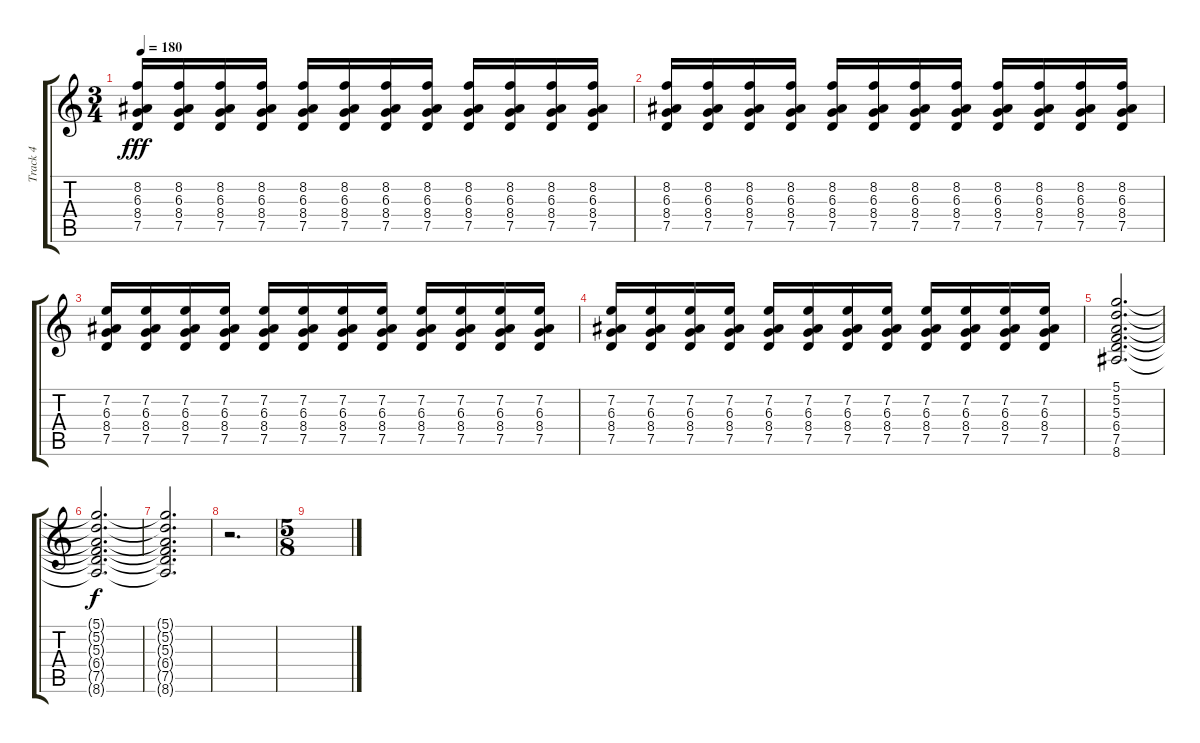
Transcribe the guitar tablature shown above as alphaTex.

\track ("Track 4" "Track 4") {instrument distortionguitar}
\staff {score tabs}
\tuning (D4 A3 E3 B2 G2 D2) {hide}
\ts (3 4)
\tempo 180
\clef g2
\ks c
(8.2 6.3 8.4 7.5).16{dy fff} (8.2 6.3 8.4 7.5).16 (8.2 6.3 8.4 7.5).16 (8.2 6.3 8.4 7.5).16 (8.2 6.3 8.4 7.5).16 (8.2 6.3 8.4 7.5).16 (8.2 6.3 8.4 7.5).16 (8.2 6.3 8.4 7.5).16 (8.2 6.3 8.4 7.5).16 (8.2 6.3 8.4 7.5).16 (8.2 6.3 8.4 7.5).16 (8.2 6.3 8.4 7.5).16 |
(8.2 6.3 8.4 7.5).16 (8.2 6.3 8.4 7.5).16 (8.2 6.3 8.4 7.5).16 (8.2 6.3 8.4 7.5).16 (8.2 6.3 8.4 7.5).16 (8.2 6.3 8.4 7.5).16 (8.2 6.3 8.4 7.5).16 (8.2 6.3 8.4 7.5).16 (8.2 6.3 8.4 7.5).16 (8.2 6.3 8.4 7.5).16 (8.2 6.3 8.4 7.5).16 (8.2 6.3 8.4 7.5).16 |
(7.2 6.3 8.4 7.5).16 (7.2 6.3 8.4 7.5).16 (7.2 6.3 8.4 7.5).16 (7.2 6.3 8.4 7.5).16 (7.2 6.3 8.4 7.5).16 (7.2 6.3 8.4 7.5).16 (7.2 6.3 8.4 7.5).16 (7.2 6.3 8.4 7.5).16 (7.2 6.3 8.4 7.5).16 (7.2 6.3 8.4 7.5).16 (7.2 6.3 8.4 7.5).16 (7.2 6.3 8.4 7.5).16 |
(7.2 6.3 8.4 7.5).16 (7.2 6.3 8.4 7.5).16 (7.2 6.3 8.4 7.5).16 (7.2 6.3 8.4 7.5).16 (7.2 6.3 8.4 7.5).16 (7.2 6.3 8.4 7.5).16 (7.2 6.3 8.4 7.5).16 (7.2 6.3 8.4 7.5).16 (7.2 6.3 8.4 7.5).16 (7.2 6.3 8.4 7.5).16 (7.2 6.3 8.4 7.5).16 (7.2 6.3 8.4 7.5).16 |
(5.1 5.2 5.3 6.4 7.5 8.6).2{d} |
(5.1{t} 5.2{t} 5.3{t} 6.4{t} 7.5{t} 8.6{t}).2{d dy f} |
(5.1{t} 5.2{t} 5.3{t} 6.4{t} 7.5{t} 8.6{t}).2{d} |
r.2{d} |
\ts (5 8)
